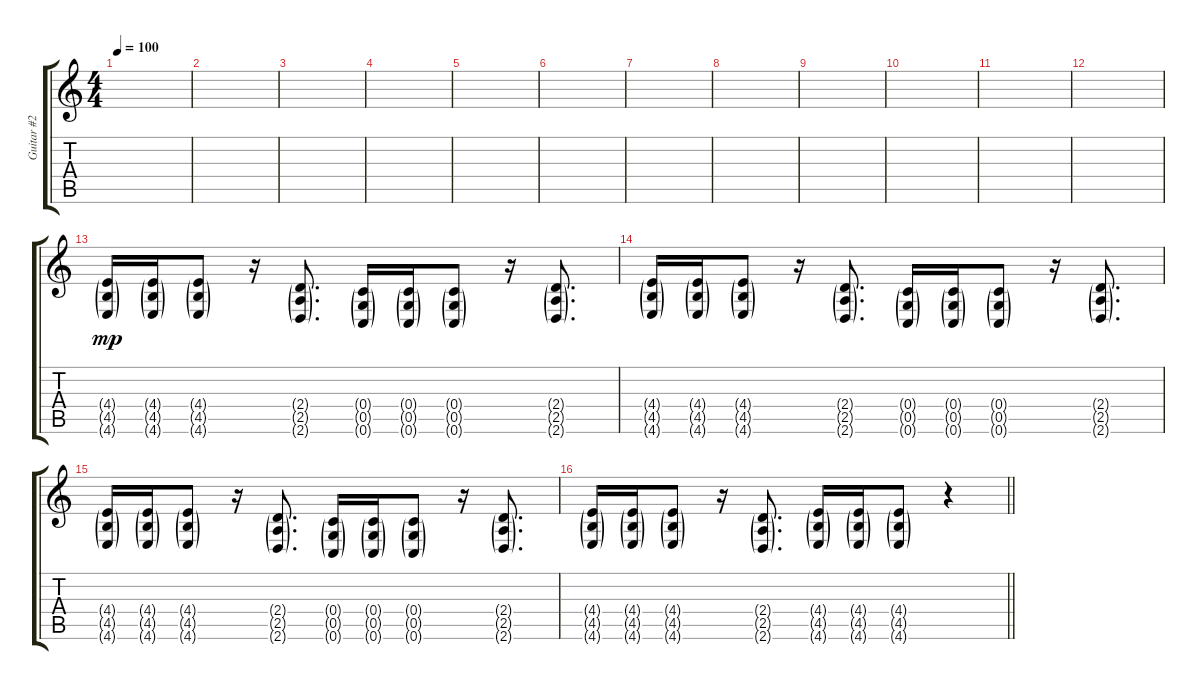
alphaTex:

\track ("Guitar #2" "Guitar #2") {instrument distortionguitar}
\staff {score tabs}
\tuning (D4 A3 F3 C3 G2 C2) {hide}
\ts (4 4)
\tempo 100
\clef g2
\ks c
|
|
|
|
|
|
|
|
|
|
|
|
(4.4{g} 4.5{g} 4.6{g}).16{dy mp volume 8} (4.4{g} 4.5{g} 4.6{g}).16 (4.4{g} 4.5{g} 4.6{g}).8 r.16 (2.4{g} 2.5{g} 2.6{g}).8{d} (0.4{g} 0.5{g} 0.6{g}).16 (0.4{g} 0.5{g} 0.6{g}).16 (0.4{g} 0.5{g} 0.6{g}).8 r.16 (2.4{g} 2.5{g} 2.6{g}).8{d} |
(4.4{g} 4.5{g} 4.6{g}).16 (4.4{g} 4.5{g} 4.6{g}).16 (4.4{g} 4.5{g} 4.6{g}).8 r.16 (2.4{g} 2.5{g} 2.6{g}).8{d} (0.4{g} 0.5{g} 0.6{g}).16 (0.4{g} 0.5{g} 0.6{g}).16 (0.4{g} 0.5{g} 0.6{g}).8 r.16 (2.4{g} 2.5{g} 2.6{g}).8{d} |
(4.4{g} 4.5{g} 4.6{g}).16 (4.4{g} 4.5{g} 4.6{g}).16 (4.4{g} 4.5{g} 4.6{g}).8 r.16 (2.4{g} 2.5{g} 2.6{g}).8{d} (0.4{g} 0.5{g} 0.6{g}).16 (0.4{g} 0.5{g} 0.6{g}).16 (0.4{g} 0.5{g} 0.6{g}).8 r.16 (2.4{g} 2.5{g} 2.6{g}).8{d} |
\barLineRight lightlight
(4.4{g} 4.5{g} 4.6{g}).16 (4.4{g} 4.5{g} 4.6{g}).16 (4.4{g} 4.5{g} 4.6{g}).8 r.16 (2.4{g} 2.5{g} 2.6{g}).8{d} (4.4{g} 4.5{g} 4.6{g}).16 (4.4{g} 4.5{g} 4.6{g}).16 (4.4{g} 4.5{g} 4.6{g}).8 r.4
